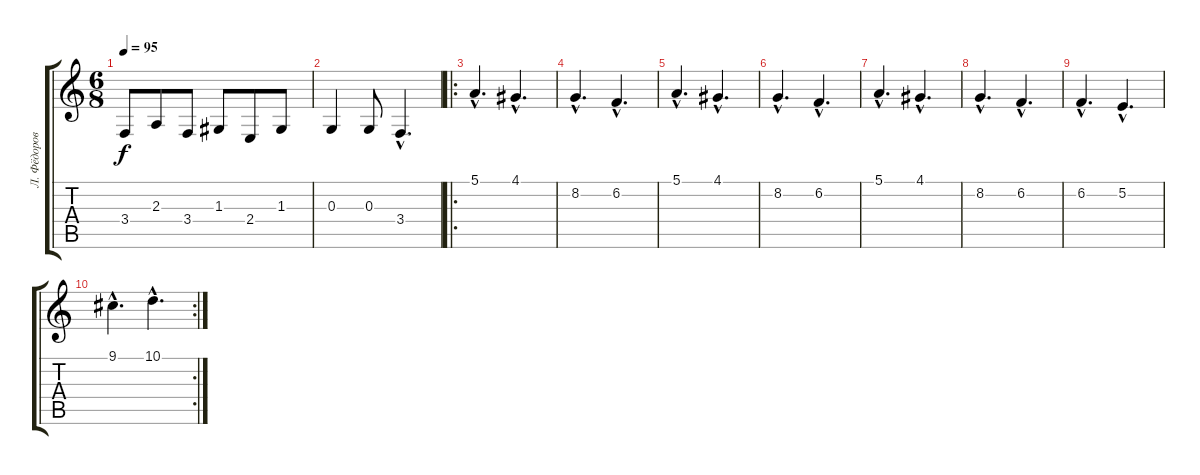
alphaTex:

\track ("Л. Фёдоров" "Л. Фёдоров") {instrument violin}
\staff {score tabs}
\tuning (E4 B3 G3 D3 A2 E2) {hide}
\ts (6 8)
\tempo 95
\clef g2
\ks c
3.4.8{dy f} 2.3.8 3.4.8 1.3.8 2.4.8 1.3.8 |
0.3.4 0.3.8 3.4{hac}.4{d} |
\ro
5.1{hac}.4{d} 4.1{hac}.4{d} |
8.2{hac}.4{d} 6.2{hac}.4{d} |
5.1{hac}.4{d} 4.1{hac}.4{d} |
8.2{hac}.4{d} 6.2{hac}.4{d} |
5.1{hac}.4{d} 4.1{hac}.4{d} |
8.2{hac}.4{d} 6.2{hac}.4{d} |
6.2{hac}.4{d} 5.2{hac}.4{d} |
\rc 2
9.1{hac}.4{d} 10.1{hac}.4{d}
